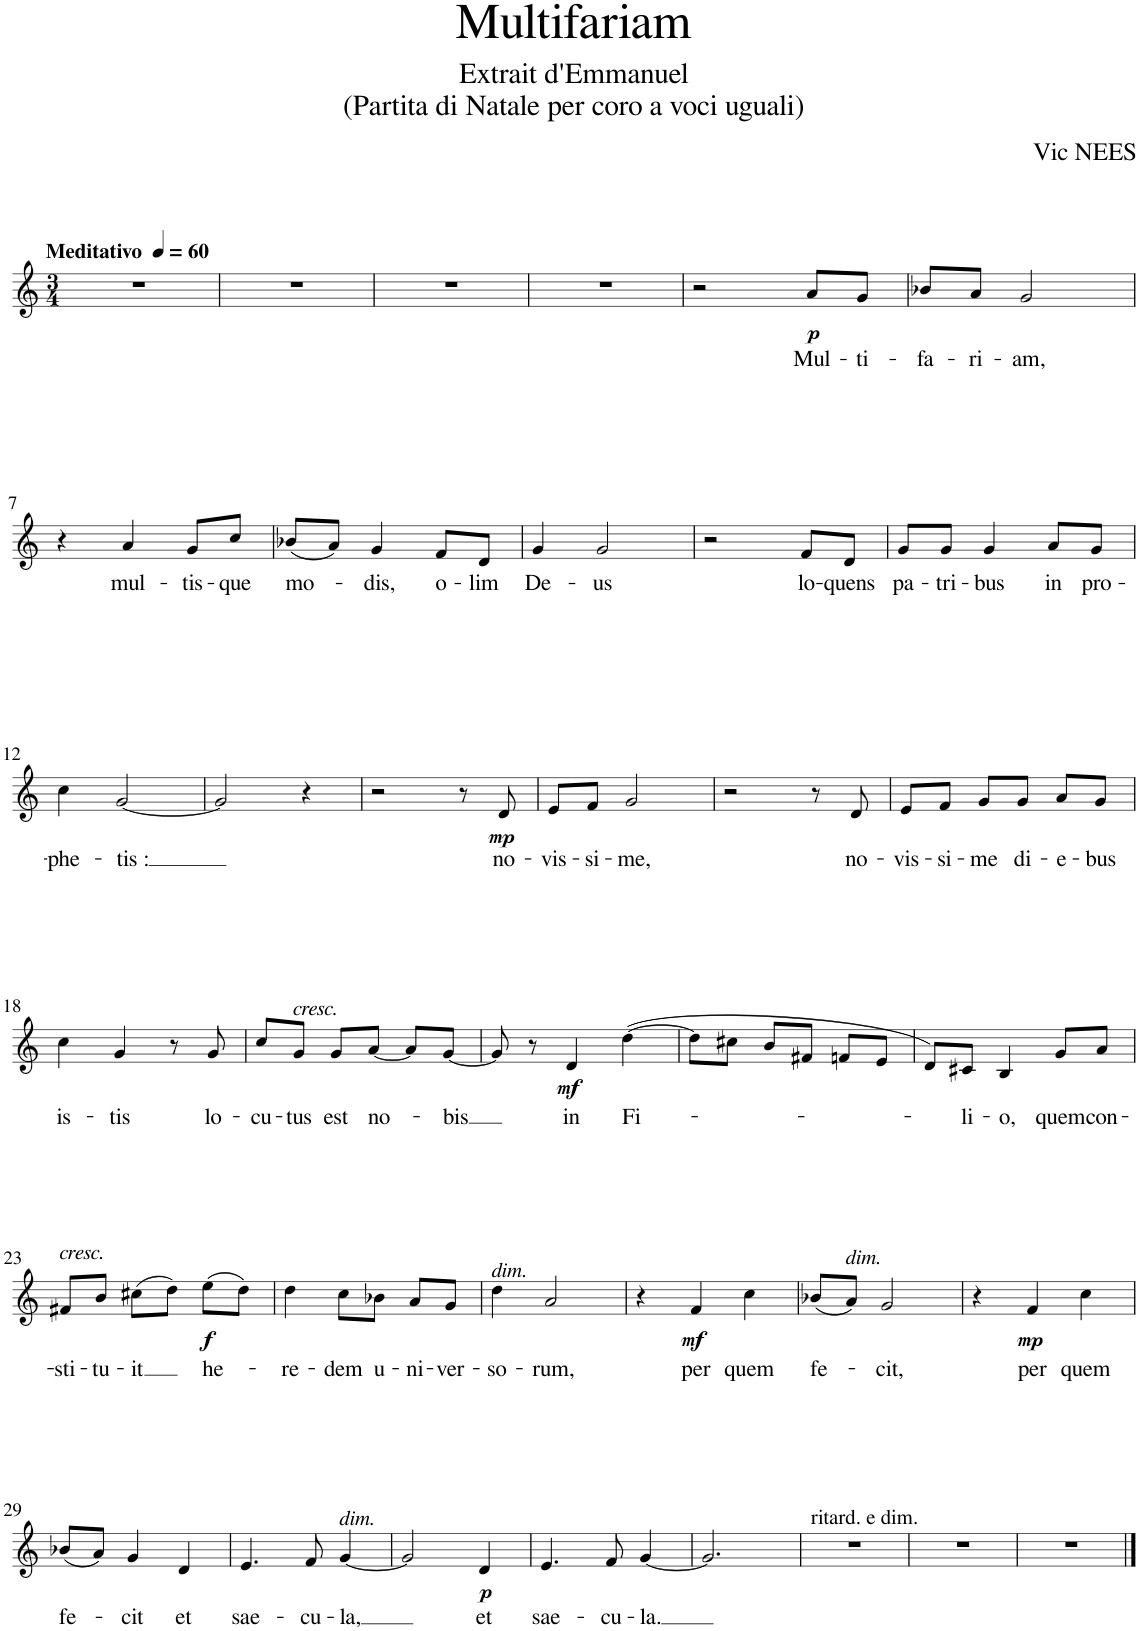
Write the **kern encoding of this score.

**kern	**text	**dynam
*part1	*part1	*part1
*staff1	*staff1	*staff1
*I"ALTO  SOLO	*	*
*clefG2	*	*
*k[]	*	*
*M3/4	*	*
*MM60	*	*
=1	=1	=1
!LO:TX:a:B:t=Meditativo	!	!
2.r	.	.
=2	=2	=2
2.r	.	.
=3	=3	=3
2.r	.	.
=4	=4	=4
2.r	.	.
=5	=5	=5
2r	.	.
!	!LO:LY:b	!LO:DY:b
8a/L	Mul-	p
!	!LO:LY:b	!
8g/J	-ti-	.
=6	=6	=6
!	!LO:LY:b	!
8b-X/L	-fa-	.
!	!LO:LY:b	!
8a/J	-ri-	.
!	!LO:LY:b	!
2g/	-am,	.
!!LO:LB:g=z
=7	=7	=7
4r	.	.
!	!LO:LY:b	!
4a/	mul-	.
!	!LO:LY:b	!
8g/L	-tis-	.
!	!LO:LY:b	!
8cc/J	-que	.
=8	=8	=8
!	!LO:LY:b	!
(8b-X/L	mo-	.
8a/J)	.	.
!	!LO:LY:b	!
4g/	-dis,	.
!	!LO:LY:b	!
8f/L	o-	.
!	!LO:LY:b	!
8d/J	-lim	.
=9	=9	=9
!	!LO:LY:b	!
4g/	De-	.
!	!LO:LY:b	!
2g/	-us	.
=10	=10	=10
2r	.	.
!	!LO:LY:b	!
8f/L	lo-	.
!	!LO:LY:b	!
8d/J	-quens	.
=11	=11	=11
!	!LO:LY:b	!
8g/L	pa-	.
!	!LO:LY:b	!
8g/J	-tri-	.
!	!LO:LY:b	!
4g/	-bus	.
!	!LO:LY:b	!
8a/L	in	.
!	!LO:LY:b	!
8g/J	pro-	.
!!LO:LB:g=z
=12	=12	=12
!	!LO:LY:b	!
4cc\	-phe-	.
!	!LO:LY:b	!
[2g/	-tis :	.
=13	=13	=13
2g/]	.	.
4r	.	.
=14	=14	=14
2r	.	.
8r	.	.
!	!LO:LY:b	!LO:DY:b
8d/	no-	mp
=15	=15	=15
!	!LO:LY:b	!
8e/L	-vis-	.
!	!LO:LY:b	!
8f/J	-si-	.
!	!LO:LY:b	!
2g/	-me,	.
=16	=16	=16
2r	.	.
8r	.	.
!	!LO:LY:b	!
8d/	no-	.
=17	=17	=17
!	!LO:LY:b	!
8e/L	-vis-	.
!	!LO:LY:b	!
8f/J	-si-	.
!	!LO:LY:b	!
8g/L	-me	.
!	!LO:LY:b	!
8g/J	di-	.
!	!LO:LY:b	!
8a/L	-e-	.
!	!LO:LY:b	!
8g/J	-bus	.
!!LO:LB:g=z
=18	=18	=18
!	!LO:LY:b	!
4cc\	is-	.
!	!LO:LY:b	!
4g/	-tis	.
8r	.	.
!	!LO:LY:b	!
8g/	lo-	.
=19	=19	=19
!	!LO:LY:b	!
8cc/L	-cu-	.
!LO:TX:a:i:t=cresc.	!	!
!	!LO:LY:b	!
8g/J	-tus	.
!	!LO:LY:b	!
8g/L	est	.
!	!LO:LY:b	!
[8a/J	no-	.
8a/L]	.	.
!	!LO:LY:b	!
[8g/J	-bis	.
=20	=20	=20
8g/]	.	.
8r	.	.
!	!LO:LY:b	!LO:DY:b
4d/	in	mf
!	!LO:LY:b	!
([4dd\	Fi-	.
=21	=21	=21
8dd\L]	.	.
8cc#X\J	.	.
8b/L	.	.
8f#X/J	.	.
8fn/L	.	.
8e/J	.	.
=22	=22	=22
8d/L)	.	.
!	!LO:LY:b	!
8c#X/J	-li-	.
!	!LO:LY:b	!
4B/	-o,	.
!	!LO:LY:b	!
8g/L	quem	.
!	!LO:LY:b	!
8a/J	con-	.
!!LO:LB:g=z
=23	=23	=23
!LO:TX:a:i:t=cresc.	!	!
!	!LO:LY:b	!
8f#X/L	-sti-	.
!	!LO:LY:b	!
8b/J	-tu-	.
!	!LO:LY:b	!
(8cc#X\L	-it	.
8dd\J)	.	.
!	!LO:LY:b	!LO:DY:b
(8ee\L	he-	f
8dd\J)	.	.
=24	=24	=24
!	!LO:LY:b	!
4dd\	-re-	.
!	!LO:LY:b	!
8cc\L	-dem	.
!	!LO:LY:b	!
8b-X\J	u-	.
!	!LO:LY:b	!
8a/L	-ni-	.
!	!LO:LY:b	!
8g/J	-ver-	.
=25	=25	=25
!LO:TX:a:i:t=dim.	!	!
!	!LO:LY:b	!
4dd\	-so-	.
!	!LO:LY:b	!
2a/	-rum,	.
=26	=26	=26
4r	.	.
!	!LO:LY:b	!LO:DY:b
4f/	per	mf
!	!LO:LY:b	!
4cc\	quem	.
=27	=27	=27
!	!LO:LY:b	!
(8b-X/L	fe-	.
!LO:TX:a:i:t=dim.	!	!
8a/J)	.	.
!	!LO:LY:b	!
2g/	-cit,	.
=28	=28	=28
4r	.	.
!	!LO:LY:b	!LO:DY:b
4f/	per	mp
!	!LO:LY:b	!
4cc\	quem	.
!!LO:LB:g=z
=29	=29	=29
!	!LO:LY:b	!
(8b-X/L	fe-	.
8a/J)	.	.
!	!LO:LY:b	!
4g/	-cit	.
!	!LO:LY:b	!
4d/	et	.
=30	=30	=30
!	!LO:LY:b	!
4.e/	sae-	.
!	!LO:LY:b	!
8f/	-cu-	.
!LO:TX:a:i:t=dim.	!	!
!	!LO:LY:b	!
[4g/	-la,	.
=31	=31	=31
2g/]	.	.
!	!LO:LY:b	!LO:DY:b
4d/	et	p
=32	=32	=32
!	!LO:LY:b	!
4.e/	sae-	.
!	!LO:LY:b	!
8f/	-cu-	.
!	!LO:LY:b	!
[4g/	-la.	.
=33	=33	=33
2.g/]	.	.
=34	=34	=34
!LO:TX:a:t=ritard. e dim.	!	!
2.r	.	.
=35	=35	=35
2.r	.	.
=36	=36	=36
2.r	.	.
==	==	==
*-	*-	*-
